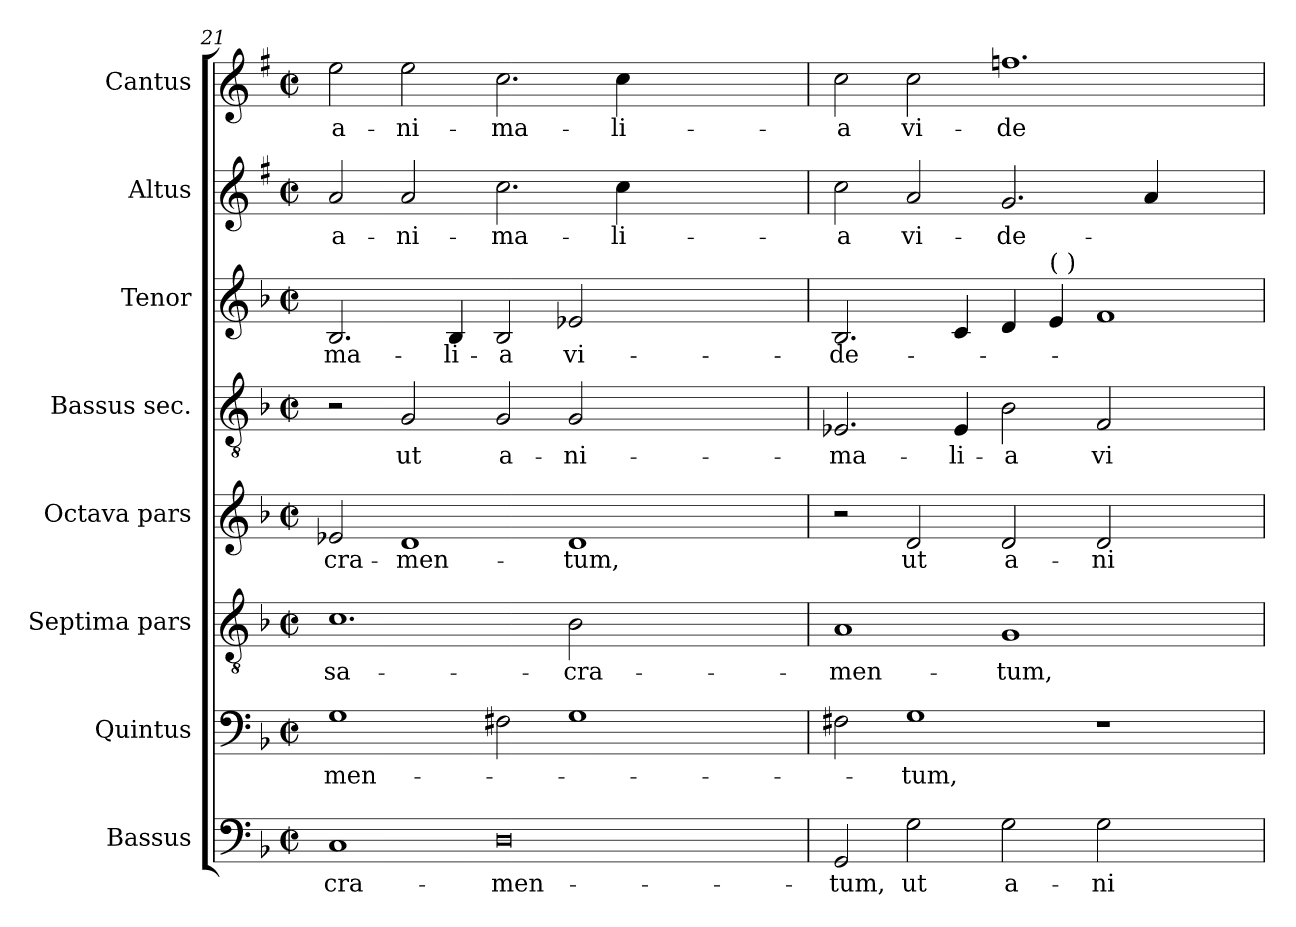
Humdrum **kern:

**kern	**text	**kern	**text	**kern	**text	**kern	**text	**kern	**text	**kern	**text	**kern	**text	**kern	**text
*part8	*part8	*part7	*part7	*part6	*part6	*part5	*part5	*part4	*part4	*part3	*part3	*part2	*part2	*part1	*part1
*staff8	*staff8	*staff7	*staff7	*staff6	*staff6	*staff5	*staff5	*staff4	*staff4	*staff3	*staff3	*staff2	*staff2	*staff1	*staff1
*I"Bassus	*	*I"Quintus	*	*I"Septima pars	*	*I"Octava pars	*	*I"Bassus sec.	*	*I"Tenor	*	*I"Altus	*	*I"Cantus	*
*clefF4	*	*clefF4	*	*clefGv2	*	*clefG2	*	*clefGv2	*	*clefG2	*	*clefG2	*	*clefG2	*
*	*	*	*	*	*	*	*	*	*	*	*	*ITrd1c2	*	*ITrd1c2	*
*k[b-]	*	*k[b-]	*	*k[b-]	*	*k[b-]	*	*k[b-]	*	*k[b-]	*	*k[b-]	*	*k[b-]	*
*F:	*	*F:	*	*F:	*	*F:	*	*F:	*	*F:	*	*F:	*	*F:	*
*M4/2	*	*M4/2	*	*M4/2	*	*M4/2	*	*M4/2	*	*M4/2	*	*M4/2	*	*M4/2	*
*met(c|)	*	*met(c|)	*	*met(c|)	*	*met(c|)	*	*met(c|)	*	*met(c|)	*	*met(c|)	*	*met(c|)	*
=21	=21	=21	=21	=21	=21	=21	=21	=21	=21	=21	=21	=21	=21	=21	=21
!	!LO:LY:b	!	!LO:LY:b	!	!LO:LY:b	!	!LO:LY:b	!	!	!	!LO:LY:b	!	!LO:LY:b	!	!LO:LY:b
1C	-cra-	1G	-men-	1.c	sa-	2e-X	-cra-	2r	.	2.B-	-ma-	2g	a-	2dd	a-
!	!	!	!	!	!	!	!LO:LY:b	!	!LO:LY:b	!	!	!	!LO:LY:b	!	!LO:LY:b
.	.	.	.	.	.	1d	-men-	2G	ut	.	.	2g	-ni-	2dd	-ni-
!	!	!	!	!	!	!	!	!	!	!	!LO:LY:b	!	!	!	!
.	.	.	.	.	.	.	.	.	.	4B-	-li-	.	.	.	.
!	!LO:LY:b	!	!	!	!	!	!	!	!LO:LY:b	!	!LO:LY:b	!	!LO:LY:b	!	!LO:LY:b
0D	-men-	2F#X	.	.	.	.	.	2G	a-	2B-	-a	2.b-	-ma-	2.b-	-ma-
!	!	!	!	!	!LO:LY:b	!	!LO:LY:b	!	!LO:LY:b	!	!LO:LY:b	!	!	!	!
.	.	1G	.	2B-	-cra-	1d	-tum,	2G	-ni-	2e-	vi-	.	.	.	.
!	!	!	!	!	!	!	!	!	!	!	!	!	!LO:LY:b	!	!LO:LY:b
.	.	.	.	.	.	.	.	.	.	.	.	4b-	-li-	4b-	-li-
.	.	.	.	1ryy	.	.	.	1ryy	.	1ryy	.	1ryy	.	1ryy	.
.	.	2ryy	.	.	.	2ryy	.	.	.	.	.	.	.	.	.
=22	=22	=22	=22	=22	=22	=22	=22	=22	=22	=22	=22	=22	=22	=22	=22
!	!LO:LY:b	!	!	!	!LO:LY:b	!	!	!	!LO:LY:b	!	!LO:LY:b	!	!LO:LY:b	!	!LO:LY:b
2GG	-tum,	2F#	.	1A	-men-	2r	.	2.E-X	-ma-	2.B-	-de-	2b-	-a	2b-	-a
!	!LO:LY:b	!	!LO:LY:b	!	!	!	!LO:LY:b	!	!	!	!	!	!LO:LY:b	!	!LO:LY:b
2G	ut	1G	-tum,	.	.	2d	ut	.	.	.	.	2g	vi-	2b-	vi-
!	!	!	!	!	!	!	!	!	!LO:LY:b	!	!	!	!	!	!
.	.	.	.	.	.	.	.	4E-	-li-	4c	.	.	.	.	.
!	!LO:LY:b	!	!	!	!LO:LY:b	!	!LO:LY:b	!	!LO:LY:b	!	!	!	!LO:LY:b	!	!LO:LY:b
2G	a-	.	.	1G	-tum,	2d	a-	2B-	-a	4d	.	2.f	-de-	1.ee-	-de-
!	!	!	!	!	!	!	!	!	!	!LO:TX:a:t=(  )	!	!	!	!	!
.	.	.	.	.	.	.	.	.	.	4e	.	.	.	.	.
!	!LO:LY:b	!	!	!	!	!	!LO:LY:b	!	!LO:LY:b	!	!	!	!	!	!
2G	-ni-	1r	.	.	.	2d	-ni-	2F	vi-	1f	.	.	.	.	.
.	.	.	.	.	.	.	.	.	.	.	.	4g	.	.	.
2ryy	.	.	.	2ryy	.	2ryy	.	2ryy	.	.	.	2ryy	.	.	.
=	=	=	=	=	=	=	=	=	=	=	=	=	=	=	=
*-	*-	*-	*-	*-	*-	*-	*-	*-	*-	*-	*-	*-	*-	*-	*-
